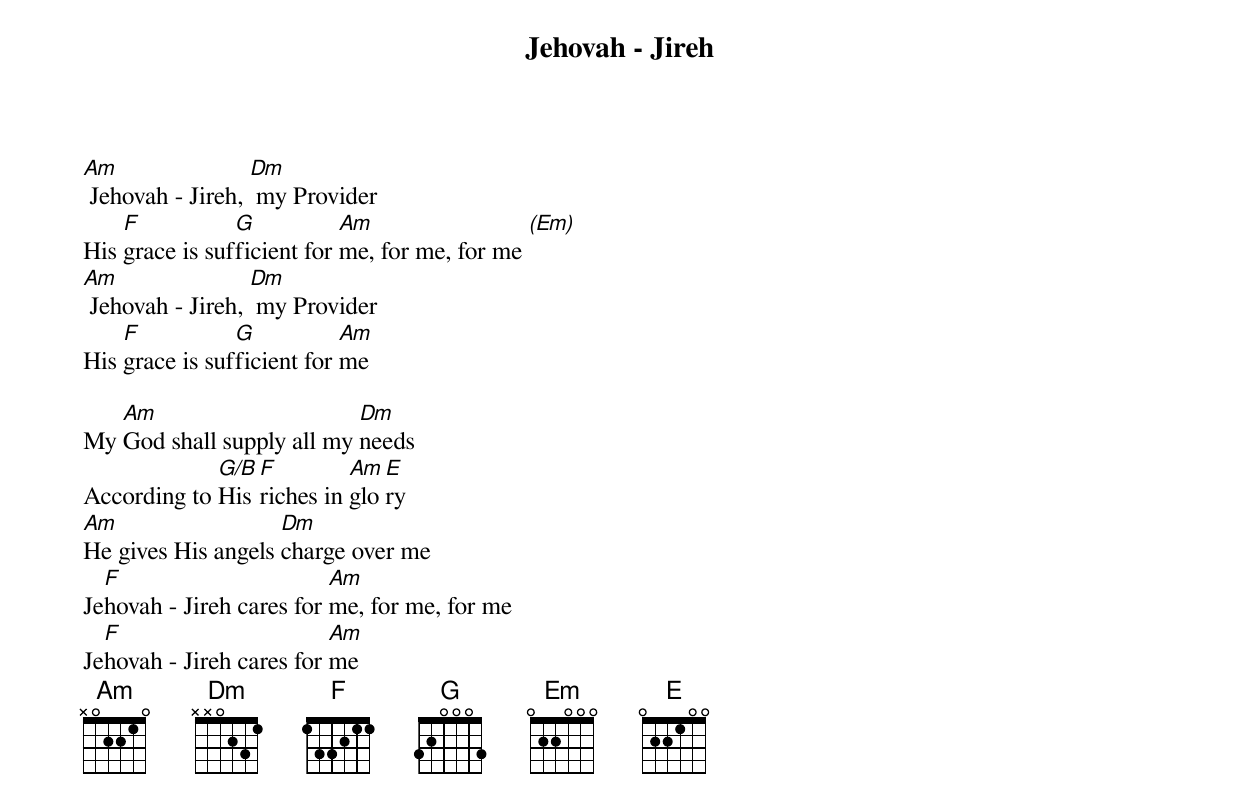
{title: Jehovah - Jireh}
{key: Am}
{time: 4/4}
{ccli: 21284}
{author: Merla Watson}
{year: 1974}
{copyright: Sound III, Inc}

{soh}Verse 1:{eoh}
[Am] Jehovah - Jireh, [Dm] my Provider
His [F]grace is suf[G]ficient for [Am]me, for me, for me [(Em)]
[Am] Jehovah - Jireh, [Dm] my Provider
His [F]grace is suf[G]ficient for [Am]me

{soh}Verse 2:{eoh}
My [Am]God shall supply all my [Dm]needs
According to [G/B]His [F]riches in [Am]glo[E]ry
[Am]He gives His angels [Dm]charge over me
Je[F]hovah - Jireh cares for [Am]me, for me, for me
Je[F]hovah - Jireh cares for [Am]me
